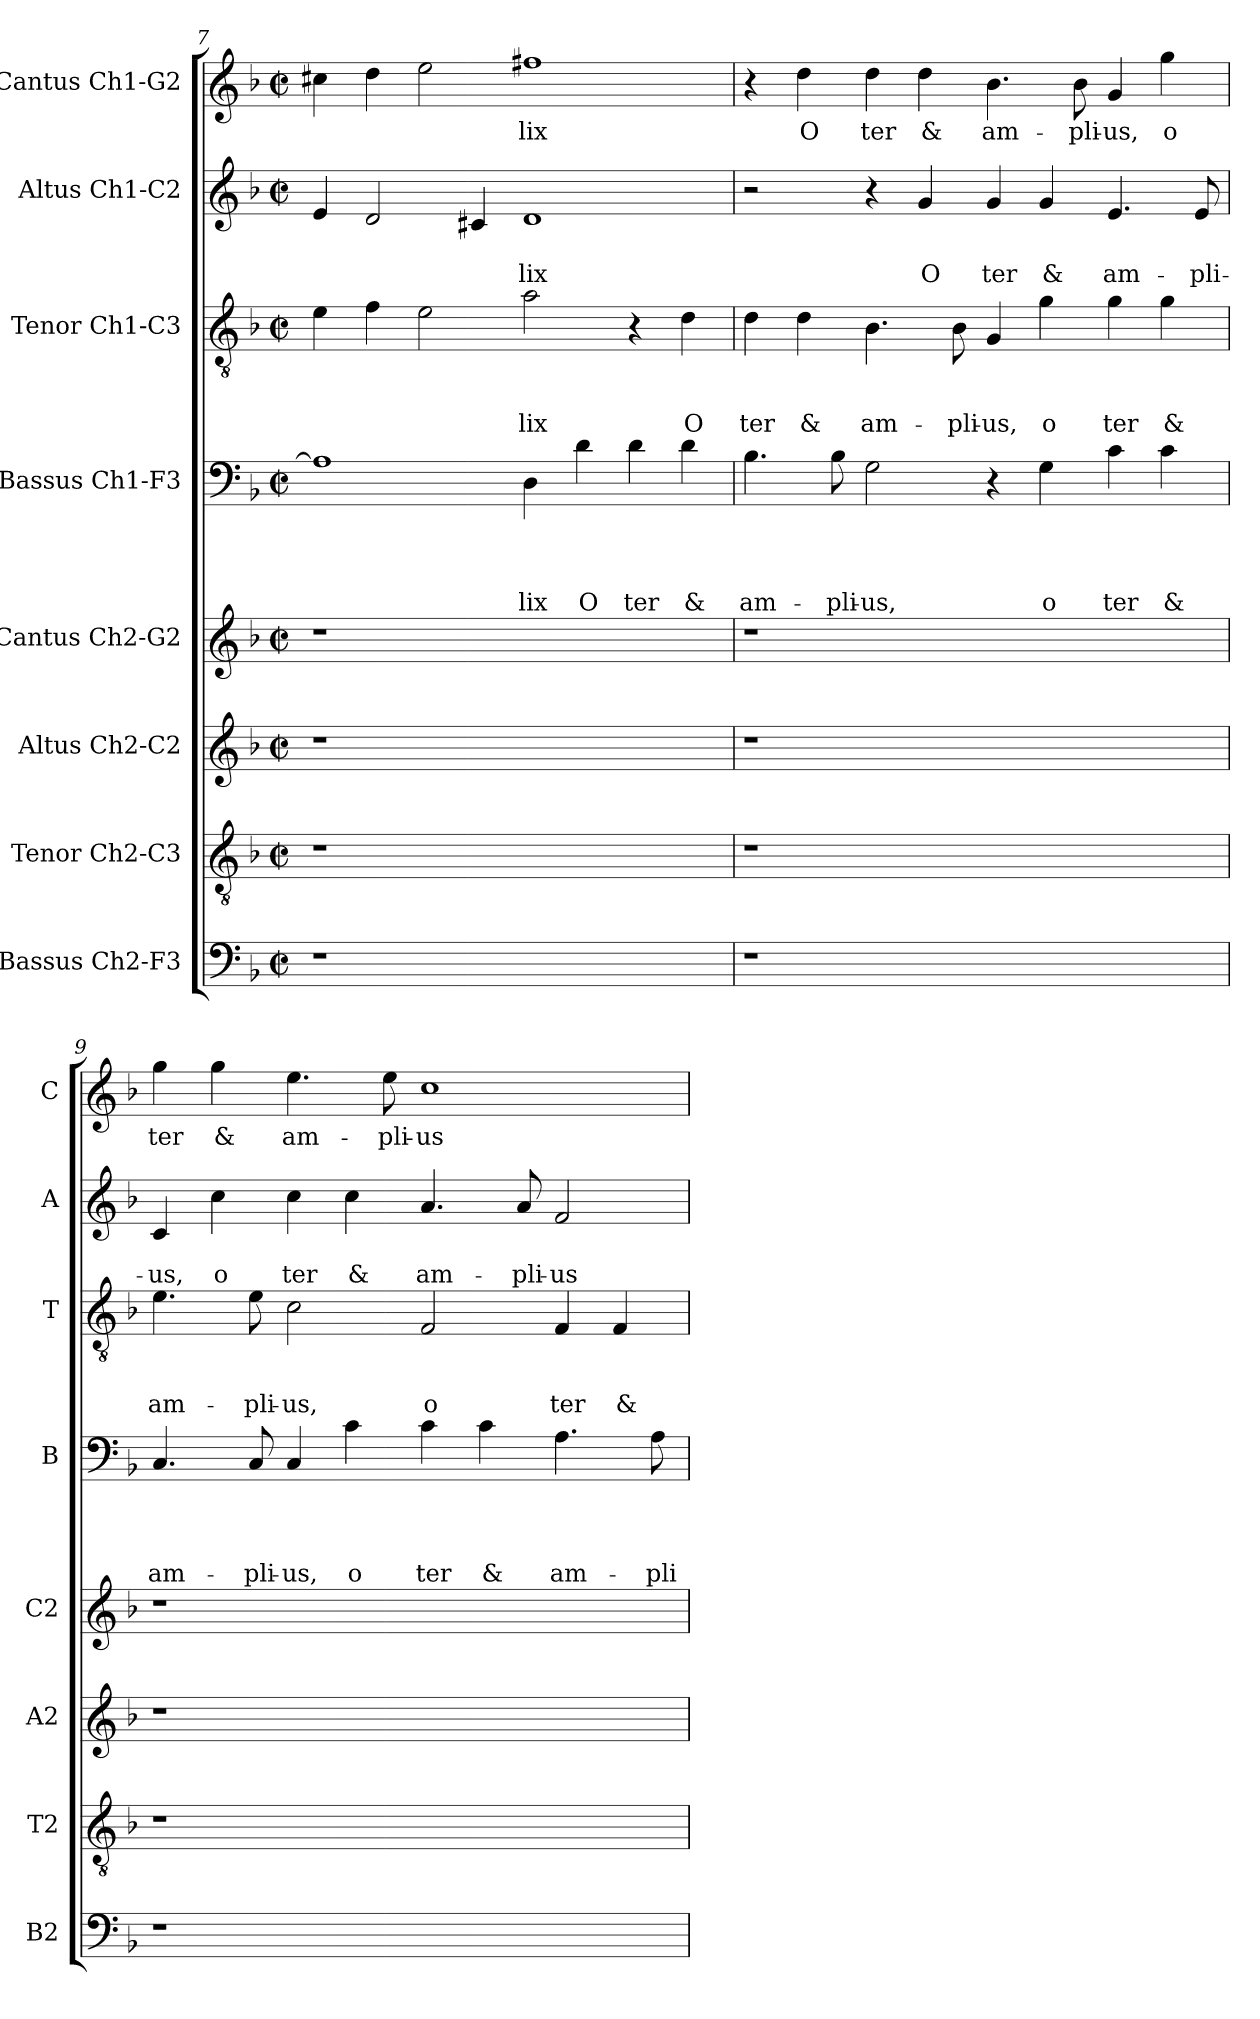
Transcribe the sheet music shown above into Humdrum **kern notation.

**kern	**kern	**kern	**kern	**kern	**text	**text	**text	**text	**kern	**text	**text	**text	**kern	**text	**text	**kern	**text
*part8	*part7	*part6	*part5	*part4	*part4	*part4	*part4	*part4	*part3	*part3	*part3	*part3	*part2	*part2	*part2	*part1	*part1
*staff8	*staff7	*staff6	*staff5	*staff4	*staff4	*staff4	*staff4	*staff4	*staff3	*staff3	*staff3	*staff3	*staff2	*staff2	*staff2	*staff1	*staff1
*I"Bassus Ch2-F3	*I"Tenor Ch2-C3	*I"Altus Ch2-C2	*I"Cantus Ch2-G2	*I"Bassus Ch1-F3	*	*	*	*	*I"Tenor Ch1-C3	*	*	*	*I"Altus Ch1-C2	*	*	*I"Cantus Ch1-G2	*
*I'B2	*I'T2	*I'A2	*I'C2	*I'B	*	*	*	*	*I'T	*	*	*	*I'A	*	*	*I'C	*
*clefF4	*clefGv2	*clefG2	*clefG2	*clefF4	*	*	*	*	*clefGv2	*	*	*	*clefG2	*	*	*clefG2	*
*k[b-]	*k[b-]	*k[b-]	*k[b-]	*k[b-]	*	*	*	*	*k[b-]	*	*	*	*k[b-]	*	*	*k[b-]	*
*F:	*F:	*F:	*F:	*F:	*	*	*	*	*F:	*	*	*	*F:	*	*	*F:	*
*M2/2	*M2/2	*M2/2	*M2/2	*M2/2	*	*	*	*	*M2/2	*	*	*	*M2/2	*	*	*M2/2	*
*met(c|)	*met(c|)	*met(c|)	*met(c|)	*met(c|)	*	*	*	*	*met(c|)	*	*	*	*met(c|)	*	*	*met(c|)	*
=7	=7	=7	=7	=7	=7	=7	=7	=7	=7	=7	=7	=7	=7	=7	=7	=7	=7
1r	1r	1r	1r	1A]	.	.	.	.	4e\	.	.	.	4e/	.	.	4cc#X\	.
.	.	.	.	.	.	.	.	.	4f\	.	.	.	2d/	.	.	4dd\	.
.	.	.	.	.	.	.	.	.	2e\	.	.	.	.	.	.	2ee\	.
.	.	.	.	.	.	.	.	.	.	.	.	.	4c#X/	.	.	.	.
!	!	!	!	!	!	!	!	!LO:LY:b	!	!	!	!LO:LY:b	!	!	!LO:LY:b	!	!LO:LY:b
1ryy	1ryy	1ryy	1ryy	4D\	.	.	.	-lix	2a\	.	.	-lix	1d	.	-lix	1ff#X	-lix
!	!	!	!	!	!	!	!	!LO:LY:b	!	!	!	!	!	!	!	!	!
.	.	.	.	4d\	.	.	.	O	.	.	.	.	.	.	.	.	.
!	!	!	!	!	!	!	!	!LO:LY:b	!	!	!	!	!	!	!	!	!
.	.	.	.	4d\	.	.	.	ter	4r	.	.	.	.	.	.	.	.
!	!	!	!	!	!	!	!	!LO:LY:b	!	!	!	!LO:LY:b	!	!	!	!	!
.	.	.	.	4d\	.	.	.	&	4d\	.	.	O	.	.	.	.	.
=8	=8	=8	=8	=8	=8	=8	=8	=8	=8	=8	=8	=8	=8	=8	=8	=8	=8
!	!	!	!	!	!	!	!	!LO:LY:b	!	!	!	!LO:LY:b	!	!	!	!	!
1r	1r	1r	1r	4.B-\	.	.	.	am-	4d\	.	.	ter	2r	.	.	4r	.
!	!	!	!	!	!	!	!	!	!	!	!	!LO:LY:b	!	!	!	!	!LO:LY:b
.	.	.	.	.	.	.	.	.	4d\	.	.	&	.	.	.	4dd\	O
!	!	!	!	!	!	!	!	!LO:LY:b	!	!	!	!	!	!	!	!	!
.	.	.	.	8B-\	.	.	.	-pli-	.	.	.	.	.	.	.	.	.
!	!	!	!	!	!	!	!	!LO:LY:b	!	!	!	!LO:LY:b	!	!	!	!	!LO:LY:b
.	.	.	.	2G\	.	.	.	-us,	4.B-\	.	.	am-	4r	.	.	4dd\	ter
!	!	!	!	!	!	!	!	!	!	!	!	!	!	!	!LO:LY:b	!	!LO:LY:b
.	.	.	.	.	.	.	.	.	.	.	.	.	4g/	.	O	4dd\	&
!	!	!	!	!	!	!	!	!	!	!	!	!LO:LY:b	!	!	!	!	!
.	.	.	.	.	.	.	.	.	8B-\	.	.	-pli-	.	.	.	.	.
!	!	!	!	!	!	!	!	!	!	!	!	!LO:LY:b	!	!	!LO:LY:b	!	!LO:LY:b
1ryy	1ryy	1ryy	1ryy	4r	.	.	.	.	4G/	.	.	-us,	4g/	.	ter	4.b-\	am-
!	!	!	!	!	!	!	!	!LO:LY:b	!	!	!	!LO:LY:b	!	!	!LO:LY:b	!	!
.	.	.	.	4G\	.	.	.	o	4g\	.	.	o	4g/	.	&	.	.
!	!	!	!	!	!	!	!	!	!	!	!	!	!	!	!	!	!LO:LY:b
.	.	.	.	.	.	.	.	.	.	.	.	.	.	.	.	8b-\	-pli-
!	!	!	!	!	!	!	!	!LO:LY:b	!	!	!	!LO:LY:b	!	!	!LO:LY:b	!	!LO:LY:b
.	.	.	.	4c\	.	.	.	ter	4g\	.	.	ter	4.e/	.	am-	4g/	-us,
!	!	!	!	!	!	!	!	!LO:LY:b	!	!	!	!LO:LY:b	!	!	!	!	!LO:LY:b
.	.	.	.	4c\	.	.	.	&	4g\	.	.	&	.	.	.	4gg\	o
!	!	!	!	!	!	!	!	!	!	!	!	!	!	!	!LO:LY:b	!	!
.	.	.	.	.	.	.	.	.	.	.	.	.	8e/	.	-pli-	.	.
!!LO:LB:g=z
=9	=9	=9	=9	=9	=9	=9	=9	=9	=9	=9	=9	=9	=9	=9	=9	=9	=9
!	!	!	!	!	!	!	!	!LO:LY:b	!	!	!	!LO:LY:b	!	!	!LO:LY:b	!	!LO:LY:b
1r	1r	1r	1r	4.C/	.	.	.	am-	4.e\	.	.	am-	4c/	.	-us,	4gg\	ter
!	!	!	!	!	!	!	!	!	!	!	!	!	!	!	!LO:LY:b	!	!LO:LY:b
.	.	.	.	.	.	.	.	.	.	.	.	.	4cc\	.	o	4gg\	&
!	!	!	!	!	!	!	!	!LO:LY:b	!	!	!	!LO:LY:b	!	!	!	!	!
.	.	.	.	8C/	.	.	.	-pli-	8e\	.	.	-pli-	.	.	.	.	.
!	!	!	!	!	!	!	!	!LO:LY:b	!	!	!	!LO:LY:b	!	!	!LO:LY:b	!	!LO:LY:b
.	.	.	.	4C/	.	.	.	-us,	2c\	.	.	-us,	4cc\	.	ter	4.ee\	am-
!	!	!	!	!	!	!	!	!LO:LY:b	!	!	!	!	!	!	!LO:LY:b	!	!
.	.	.	.	4c\	.	.	.	o	.	.	.	.	4cc\	.	&	.	.
!	!	!	!	!	!	!	!	!	!	!	!	!	!	!	!	!	!LO:LY:b
.	.	.	.	.	.	.	.	.	.	.	.	.	.	.	.	8ee\	-pli-
!	!	!	!	!	!	!	!	!LO:LY:b	!	!	!	!LO:LY:b	!	!	!LO:LY:b	!	!LO:LY:b
1ryy	1ryy	1ryy	1ryy	4c\	.	.	.	ter	2F/	.	.	o	4.a/	.	am-	1cc	-us
!	!	!	!	!	!	!	!	!LO:LY:b	!	!	!	!	!	!	!	!	!
.	.	.	.	4c\	.	.	.	&	.	.	.	.	.	.	.	.	.
!	!	!	!	!	!	!	!	!	!	!	!	!	!	!	!LO:LY:b	!	!
.	.	.	.	.	.	.	.	.	.	.	.	.	8a/	.	-pli-	.	.
!	!	!	!	!	!	!	!	!LO:LY:b	!	!	!	!LO:LY:b	!	!	!LO:LY:b	!	!
.	.	.	.	4.A\	.	.	.	am-	4F/	.	.	ter	2f/	.	-us	.	.
!	!	!	!	!	!	!	!	!	!	!	!	!LO:LY:b	!	!	!	!	!
.	.	.	.	.	.	.	.	.	4F/	.	.	&	.	.	.	.	.
!	!	!	!	!	!	!	!	!LO:LY:b	!	!	!	!	!	!	!	!	!
.	.	.	.	8A\	.	.	.	-pli-	.	.	.	.	.	.	.	.	.
=	=	=	=	=	=	=	=	=	=	=	=	=	=	=	=	=	=
*-	*-	*-	*-	*-	*-	*-	*-	*-	*-	*-	*-	*-	*-	*-	*-	*-	*-
